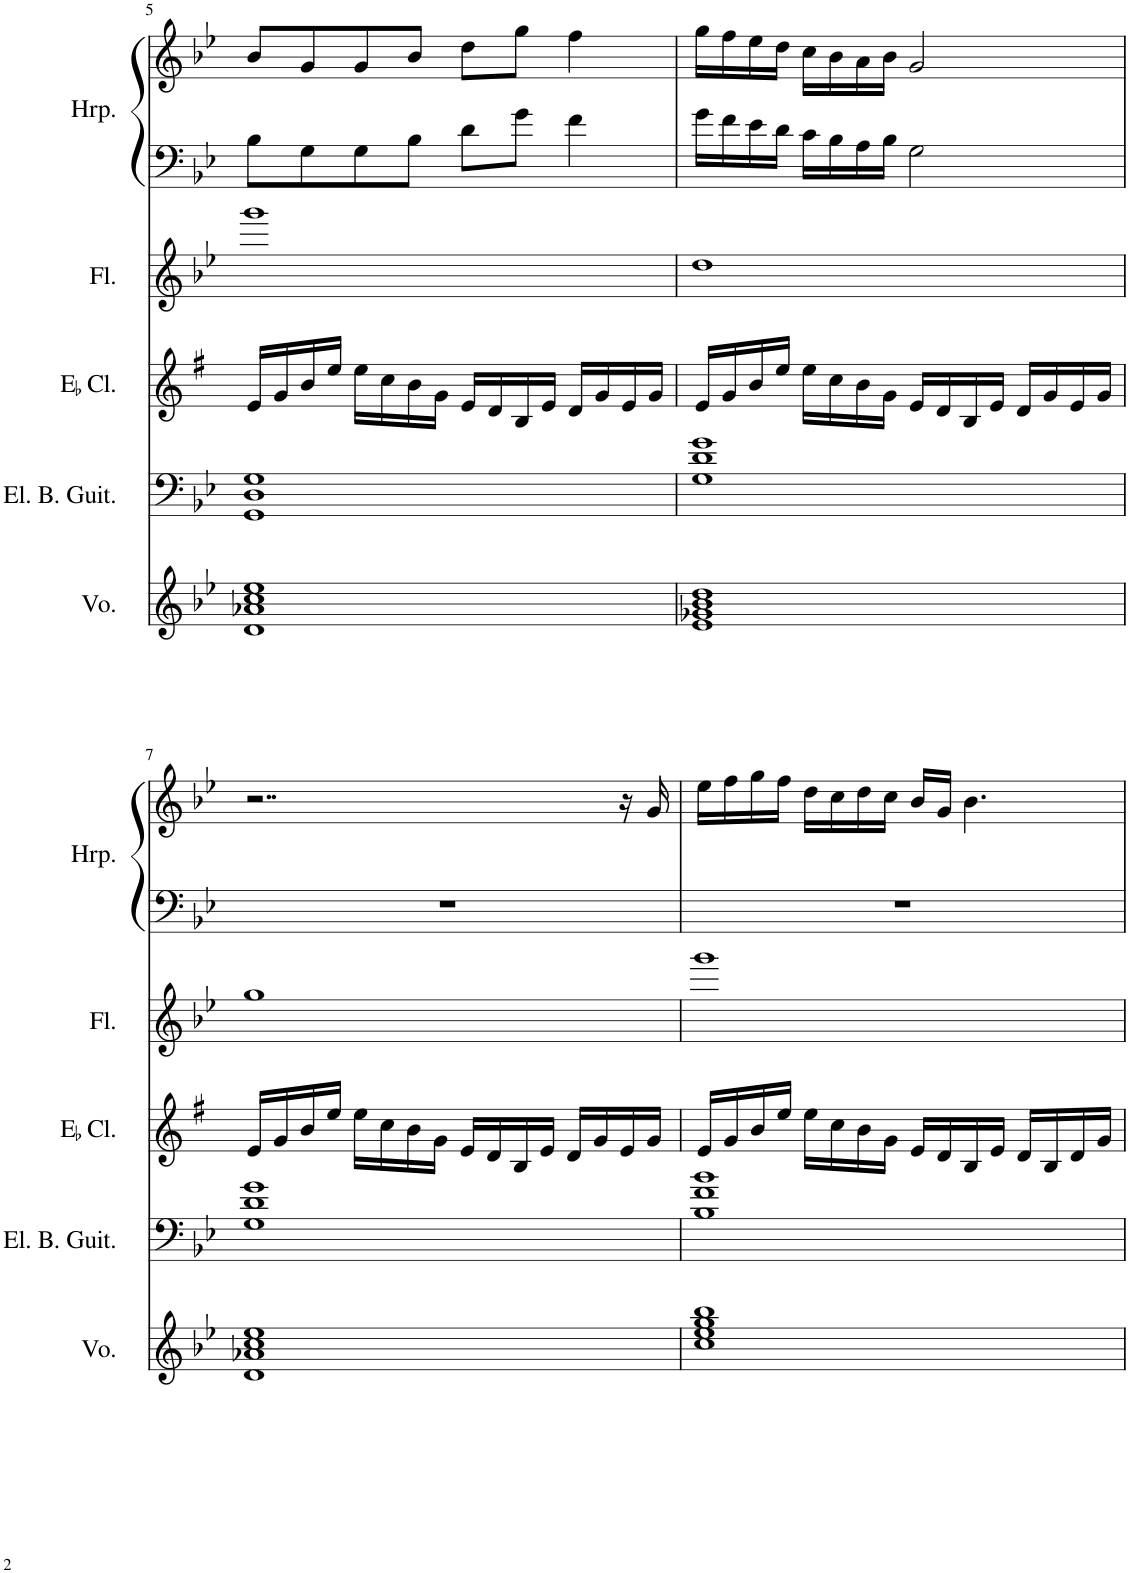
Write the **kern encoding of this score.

**kern	**kern	**kern	**kern	**kern	**kern
*part5	*part4	*part3	*part2	*part1	*part1
*staff6	*staff5	*staff4	*staff3	*staff2	*staff1
*I"Voice	*I"Electric Bass	*I"EaccidentalFlat Clarinet	*I"Flute	*I"Harp	*
*I'Vo.	*	*I'EaccidentalFlat Cl.	*I'Fl.	*I'Hrp.	*
!!LO:PB:g=z
*clefG2	*clefF4	*clefG2	*clefG2	*clefF4	*clefG2
*	*Trd7c12	*Trd1c2	*	*	*
*k[b-e-]	*k[b-e-]	*k[f#]	*k[b-e-]	*k[b-e-]	*k[b-e-]
*M4/4	*M4/4	*M4/4	*M4/4	*M4/4	*M4/4
=5	=5	=5	=5	=5	=5
1d 1a-X 1cc 1ee-	1GG 1D 1G	16e/LL	1ggg	8B-\L	8b-/L
.	.	16g/	.	.	.
.	.	16b/	.	8G\	8g/
.	.	16ee/JJ	.	.	.
.	.	16ee\LL	.	8G\	8g/
.	.	16cc\	.	.	.
.	.	16b\	.	8B-\J	8b-/J
.	.	16g\JJ	.	.	.
.	.	16e/LL	.	8d\L	8dd\L
.	.	16d/	.	.	.
.	.	16B/	.	8g\J	8gg\J
.	.	16e/JJ	.	.	.
.	.	16d/LL	.	4f\	4ff\
.	.	16g/	.	.	.
.	.	16e/	.	.	.
.	.	16g/JJ	.	.	.
=6	=6	=6	=6	=6	=6
1e- 1g-X 1b- 1dd	1G 1d 1g	16e/LL	1dd	16g\LL	16gg\LL
.	.	16g/	.	16f\	16ff\
.	.	16b/	.	16e-\	16ee-\
.	.	16ee/JJ	.	16d\JJ	16dd\JJ
.	.	16ee\LL	.	16c\LL	16cc\LL
.	.	16cc\	.	16B-\	16b-\
.	.	16b\	.	16A\	16a\
.	.	16g\JJ	.	16B-\JJ	16b-\JJ
.	.	16e/LL	.	2G\	2g/
.	.	16d/	.	.	.
.	.	16B/	.	.	.
.	.	16e/JJ	.	.	.
.	.	16d/LL	.	.	.
.	.	16g/	.	.	.
.	.	16e/	.	.	.
.	.	16g/JJ	.	.	.
!!LO:LB:g=z
=7	=7	=7	=7	=7	=7
1d 1a-X 1cc 1ee-	1G 1d 1g	16e/LL	1gg	1r	2..r
.	.	16g/	.	.	.
.	.	16b/	.	.	.
.	.	16ee/JJ	.	.	.
.	.	16ee\LL	.	.	.
.	.	16cc\	.	.	.
.	.	16b\	.	.	.
.	.	16g\JJ	.	.	.
.	.	16e/LL	.	.	.
.	.	16d/	.	.	.
.	.	16B/	.	.	.
.	.	16e/JJ	.	.	.
.	.	16d/LL	.	.	.
.	.	16g/	.	.	.
.	.	16e/	.	.	16r
.	.	16g/JJ	.	.	16g/
=8	=8	=8	=8	=8	=8
1cc 1ee- 1gg 1bb-	1B- 1f 1b-	16e/LL	1ggg	1r	16ee-\LL
.	.	16g/	.	.	16ff\
.	.	16b/	.	.	16gg\
.	.	16ee/JJ	.	.	16ff\JJ
.	.	16ee\LL	.	.	16dd\LL
.	.	16cc\	.	.	16cc\
.	.	16b\	.	.	16dd\
.	.	16g\JJ	.	.	16cc\JJ
.	.	16e/LL	.	.	16b-/LL
.	.	16d/	.	.	16g/JJ
.	.	16B/	.	.	4.b-\
.	.	16e/JJ	.	.	.
.	.	16d/LL	.	.	.
.	.	16B/	.	.	.
.	.	16d/	.	.	.
.	.	16g/JJ	.	.	.
=	=	=	=	=	=
*-	*-	*-	*-	*-	*-
